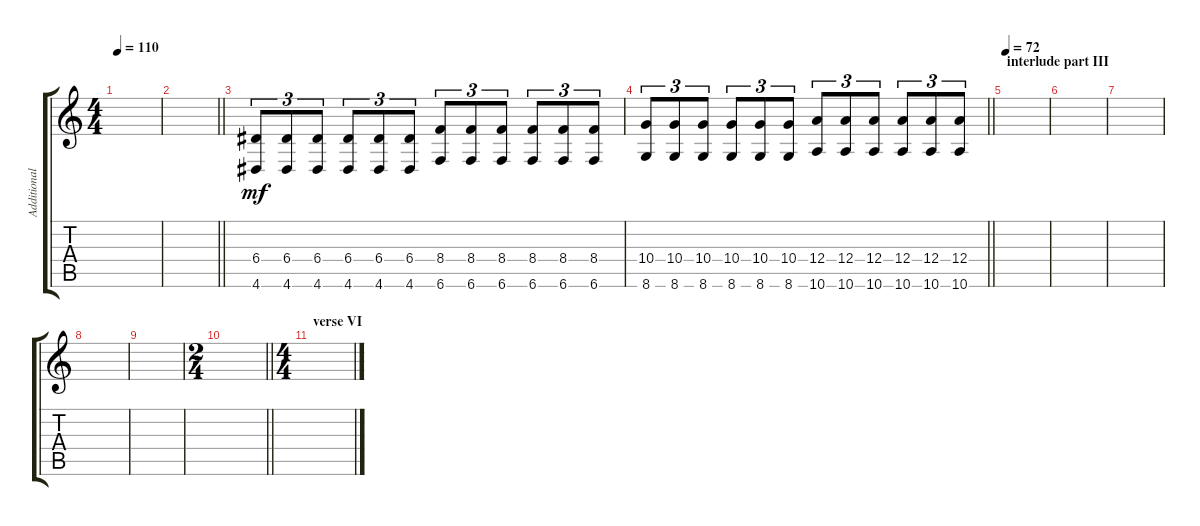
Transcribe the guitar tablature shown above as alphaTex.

\track ("Additional Stuff" "Additional") {instrument distortionguitar}
\staff {score tabs}
\tuning (B3 Gb3 D3 A2 E2 B1) {hide}
\ts (4 4)
\tempo 110
\clef g2
\ks c
|
\barLineRight lightlight
|
\section ("" "")
(6.4 4.6).8{tu (3 2) dy mf volume 13 instrument distortionguitar} (6.4 4.6).8{tu (3 2)} (6.4 4.6).8{tu (3 2)} (6.4 4.6).8{tu (3 2)} (6.4 4.6).8{tu (3 2)} (6.4 4.6).8{tu (3 2)} (8.4 6.6).8{tu (3 2)} (8.4 6.6).8{tu (3 2)} (8.4 6.6).8{tu (3 2)} (8.4 6.6).8{tu (3 2)} (8.4 6.6).8{tu (3 2)} (8.4 6.6).8{tu (3 2)} |
\barLineRight lightlight
(10.4 8.6).8{tu (3 2)} (10.4 8.6).8{tu (3 2)} (10.4 8.6).8{tu (3 2)} (10.4 8.6).8{tu (3 2)} (10.4 8.6).8{tu (3 2)} (10.4 8.6).8{tu (3 2)} (12.4 10.6).8{tu (3 2)} (12.4 10.6).8{tu (3 2)} (12.4 10.6).8{tu (3 2)} (12.4 10.6).8{tu (3 2)} (12.4 10.6).8{tu (3 2)} (12.4 10.6).8{tu (3 2)} |
\section ("" "interlude part III")
\tempo 72
|
|
|
|
|
\ts (2 4)
\barLineRight lightlight
|
\ts (4 4)
\section ("" "verse VI")
